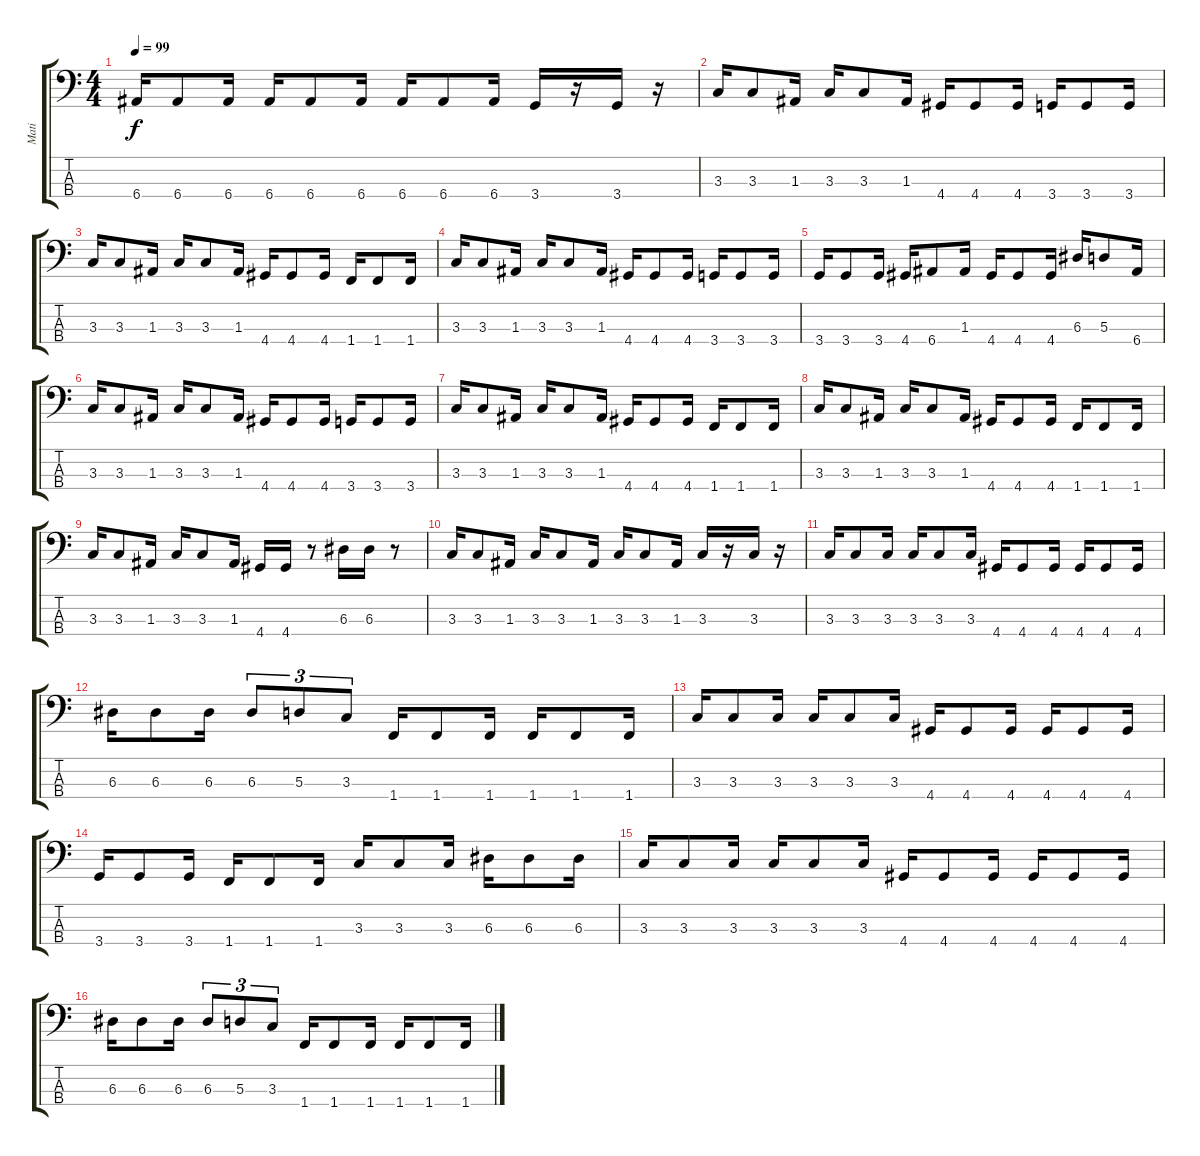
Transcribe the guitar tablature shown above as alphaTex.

\track ("Mati" "Mati") {instrument electricbasspick}
\staff {score tabs}
\tuning (G2 D2 A1 E1) {hide}
\ts (4 4)
\tempo 99
\clef f4
\ks c
6.4.16{dy f} 6.4.8 6.4.16 6.4.16 6.4.8 6.4.16 6.4.16 6.4.8 6.4.16 3.4.16 r.16 3.4.16 r.16 |
3.3.16 3.3.8 1.3.16 3.3.16 3.3.8 1.3.16 4.4.16 4.4.8 4.4.16 3.4.16 3.4.8 3.4.16 |
3.3.16 3.3.8 1.3.16 3.3.16 3.3.8 1.3.16 4.4.16 4.4.8 4.4.16 1.4.16 1.4.8 1.4.16 |
3.3.16 3.3.8 1.3.16 3.3.16 3.3.8 1.3.16 4.4.16 4.4.8 4.4.16 3.4.16 3.4.8 3.4.16 |
3.4.16 3.4.8 3.4.16 4.4.16 6.4.8 1.3.16 4.4.16 4.4.8 4.4.16 6.3.16 5.3.8 6.4.16 |
3.3.16 3.3.8 1.3.16 3.3.16 3.3.8 1.3.16 4.4.16 4.4.8 4.4.16 3.4.16 3.4.8 3.4.16 |
3.3.16 3.3.8 1.3.16 3.3.16 3.3.8 1.3.16 4.4.16 4.4.8 4.4.16 1.4.16 1.4.8 1.4.16 |
3.3.16 3.3.8 1.3.16 3.3.16 3.3.8 1.3.16 4.4.16 4.4.8 4.4.16 1.4.16 1.4.8 1.4.16 |
3.3.16 3.3.8 1.3.16 3.3.16 3.3.8 1.3.16 4.4.16 4.4.16 r.8 6.3.16 6.3.16 r.8 |
3.3.16 3.3.8 1.3.16 3.3.16 3.3.8 1.3.16 3.3.16 3.3.8 1.3.16 3.3.16 r.16 3.3.16 r.16 |
3.3.16 3.3.8 3.3.16 3.3.16 3.3.8 3.3.16 4.4.16 4.4.8 4.4.16 4.4.16 4.4.8 4.4.16 |
6.3.16 6.3.8 6.3.16 6.3.8{tu (3 2)} 5.3.8{tu (3 2)} 3.3.8{tu (3 2)} 1.4.16 1.4.8 1.4.16 1.4.16 1.4.8 1.4.16 |
3.3.16 3.3.8 3.3.16 3.3.16 3.3.8 3.3.16 4.4.16 4.4.8 4.4.16 4.4.16 4.4.8 4.4.16 |
3.4.16 3.4.8 3.4.16 1.4.16 1.4.8 1.4.16 3.3.16 3.3.8 3.3.16 6.3.16 6.3.8 6.3.16 |
3.3.16 3.3.8 3.3.16 3.3.16 3.3.8 3.3.16 4.4.16 4.4.8 4.4.16 4.4.16 4.4.8 4.4.16 |
6.3.16 6.3.8 6.3.16 6.3.8{tu (3 2)} 5.3.8{tu (3 2)} 3.3.8{tu (3 2)} 1.4.16 1.4.8 1.4.16 1.4.16 1.4.8 1.4.16
